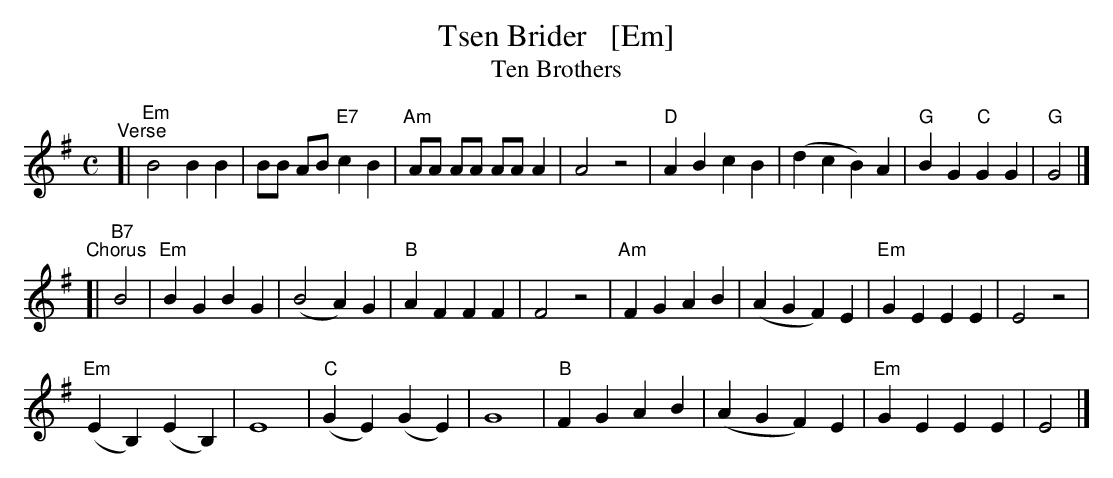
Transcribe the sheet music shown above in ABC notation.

X:1
T: Tsen Brider   [Em]
T: Ten Brothers
M: C
L: 1/8
K: Em
"^Verse"[|\
"Em"B4 B2B2 | BB AB "E7"c2B2 | "Am"AA AA AA A2 | A4 z4 |\
"D"A2B2 c2B2 | (d2c2 B2)A2 | "G"B2G2 "C"G2G2 | "G"G4 |]
"^Chorus"[| "B7"B4 | "Em"B2G2 B2G2 | (B4 A2)G2 | "B"A2F2 F2F2 | F4 z4 |\
"Am"F2G2 A2B2 | (A2G2 F2)E2 | "Em"G2E2 E2E2 | E4 z4 |
"Em"(E2B,2) (E2B,2) | E8 | "C"(G2E2) (G2E2) | G8 |\
"B"F2G2 A2B2 | (A2G2 F2)E2 | "Em"G2E2 E2E2 | E4 |]
